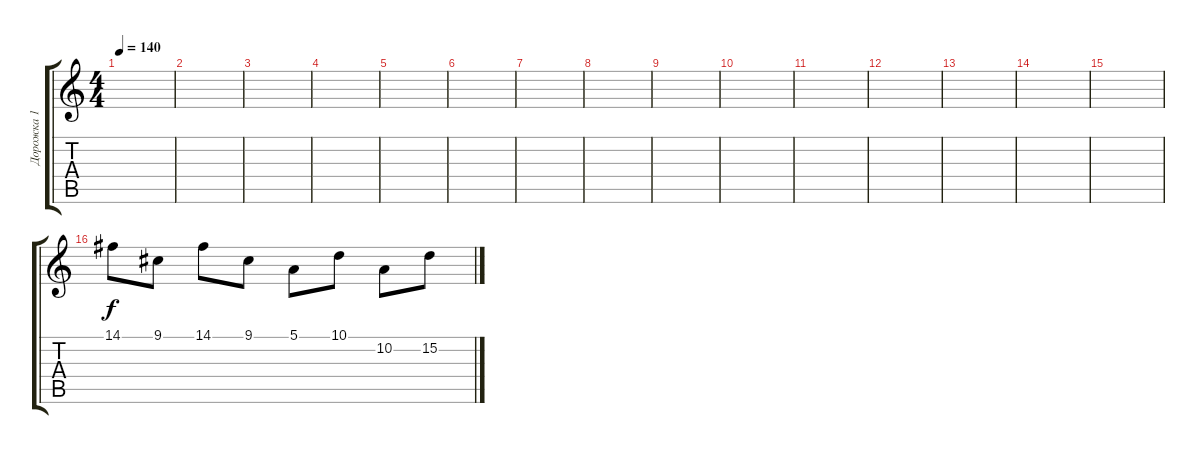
\track ("Дорожка 1" "Дорожка 1") {instrument electricgrandpiano}
\staff {score tabs}
\tuning (E4 B3 G3 D3 A2 E2) {hide}
\ts (4 4)
\tempo 140
\clef g2
\ks c
|
|
|
|
|
|
|
|
|
|
|
|
|
|
|
14.1.8 9.1.8 14.1.8 9.1.8 5.1.8 10.1.8 10.2.8 15.2.8
